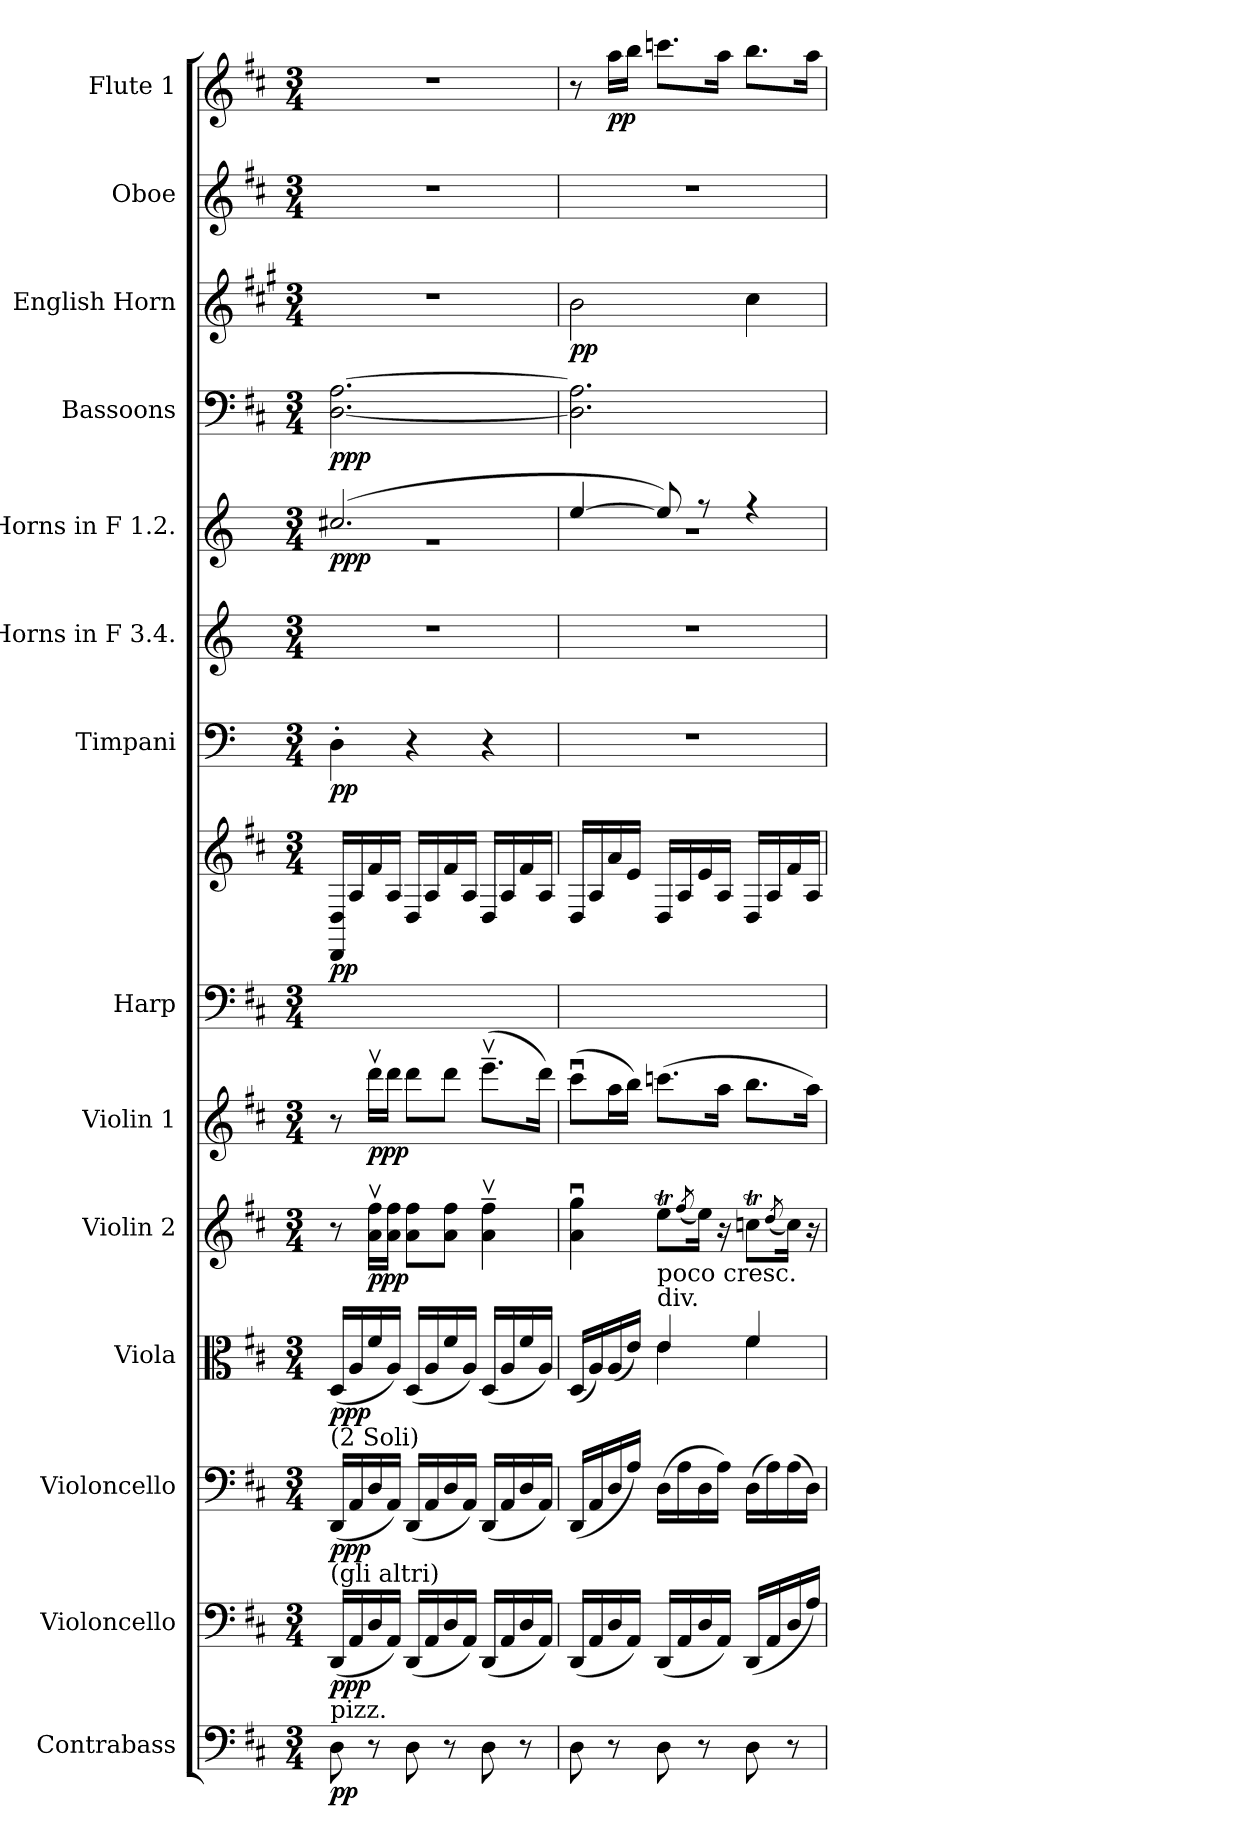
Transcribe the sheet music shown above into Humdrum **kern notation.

**kern	**dynam	**kern	**dynam	**kern	**dynam	**kern	**dynam	**kern	**dynam	**kern	**dynam	**kern	**kern	**dynam	**kern	**dynam	**kern	**kern	**dynam	**kern	**dynam	**kern	**dynam	**kern	**kern	**dynam
*part14	*part14	*part13	*part13	*part12	*part12	*part11	*part11	*part10	*part10	*part9	*part9	*part8	*part8	*part8	*part7	*part7	*part6	*part5	*part5	*part4	*part4	*part3	*part3	*part2	*part1	*part1
*staff15	*staff15	*staff14	*staff14	*staff13	*staff13	*staff12	*staff12	*staff11	*staff11	*staff10	*staff10	*staff9	*staff8	*staff8/9	*staff7	*staff7	*staff6	*staff5	*staff5	*staff4	*staff4	*staff3	*staff3	*staff2	*staff1	*staff1
*I"Contrabass	*	*I"Violoncello	*	*I"Violoncello	*	*I"Viola	*	*I"Violin 2	*	*I"Violin 1	*	*I"Harp	*	*	*I"Timpani	*	*I"Horns in F 3.4.	*I"Horns in F 1.2.	*	*I"Bassoons	*	*I"English Horn	*	*I"Oboe	*I"Flute 1	*
*I'Cb.	*	*I'Vc.	*	*I'Vc.	*	*I'Vla.	*	*I'Vln. 2	*	*I'Vln. 1	*	*I'Hp.	*	*	*I'Timp.	*	*I'Hn.	*I'Hn.	*	*I'Bsn.	*	*I'Eng. Hn.	*	*I'Ob.	*I'Fl.	*
*clefF4	*	*clefF4	*	*clefF4	*	*clefC3	*	*clefG2	*	*clefG2	*	*clefF4	*clefG2	*	*clefF4	*	*clefG2	*clefG2	*	*clefF4	*	*clefG2	*	*clefG2	*clefG2	*
*ITrd7c12	*	*	*	*	*	*	*	*	*	*	*	*	*	*	*	*	*ITrd4c7	*ITrd4c7	*	*	*	*ITrd4c7	*	*	*	*
*k[f#c#]	*	*k[f#c#]	*	*k[f#c#]	*	*k[f#c#]	*	*k[f#c#]	*	*k[f#c#]	*	*k[f#c#]	*k[f#c#]	*	*k[]	*	*k[b-]	*k[b-]	*	*k[f#c#]	*	*k[f#c#]	*	*k[f#c#]	*k[f#c#]	*
*D:	*	*D:	*	*D:	*	*D:	*	*D:	*	*D:	*	*D:	*D:	*	*C:	*	*F:	*F:	*	*D:	*	*D:	*	*D:	*D:	*
*M3/4	*	*M3/4	*	*M3/4	*	*M3/4	*	*M3/4	*	*M3/4	*	*M3/4	*M3/4	*	*M3/4	*	*M3/4	*M3/4	*	*M3/4	*	*M3/4	*	*M3/4	*M3/4	*
=1	=1	=1	=1	=1	=1	=1	=1	=1	=1	=1	=1	=1	=1	=1	=1	=1	=1	=1	=1	=1	=1	=1	=1	=1	=1	=1
*	*	*	*	*	*	*	*	*	*	*	*	*	*	*	*	*	*	*^	*	*	*	*	*	*	*	*
!	!	!	!	!LO:TX:a:t=(2 Soli)	!	!	!	!	!	!	!	!	!	!	!	!	!	!	!	!	!	!	!	!	!	!	!
!	!	!LO:TX:a:t=(gli altri)	!	!	!	!	!	!	!	!	!	!	!	!	!	!	!	!	!	!	!	!	!	!	!	!	!
!LO:TX:a:t=pizz.	!	!	!	!	!	!	!	!	!	!	!	!	!	!	!	!	!	!	!	!	!	!	!	!	!	!	!
8DD	pp	(16DDLL	ppp	(16DDLL	ppp	(16DLL	ppp	8r	.	8r	.	4%3ryy	16DD/ 16D/LL	pp	4D'	pp	4%3r	(2.f#X	2.r	ppp	[2.D [2.A	ppp	4%3r	.	4%3r	4%3r	.
.	.	16AA	.	16AA	.	16A	.	.	.	.	.	.	16A	.	.	.	.	.	.	.	.	.	.	.	.	.	.
8r	.	16D	.	16D	.	16f#	.	16av 16ff#vLL	ppp	16dddvLL	ppp	.	16f#	.	.	.	.	.	.	.	.	.	.	.	.	.	.
.	.	16AAJJ)	.	16AAJJ)	.	16AJJ)	.	16a 16ff#JJ	.	16dddJJ	.	.	16AJJ	.	.	.	.	.	.	.	.	.	.	.	.	.	.
8DD	.	(16DDLL	.	(16DDLL	.	(16DLL	.	8a 8ff#L	.	8dddL	.	.	16D/LL	.	4r	.	.	.	.	.	.	.	.	.	.	.	.
.	.	16AA	.	16AA	.	16A	.	.	.	.	.	.	16A	.	.	.	.	.	.	.	.	.	.	.	.	.	.
8r	.	16D	.	16D	.	16f#	.	8a 8ff#J	.	8dddJ	.	.	16f#	.	.	.	.	.	.	.	.	.	.	.	.	.	.
.	.	16AAJJ)	.	16AAJJ)	.	16AJJ)	.	.	.	.	.	.	16AJJ	.	.	.	.	.	.	.	.	.	.	.	.	.	.
8DD	.	(16DDLL	.	(16DDLL	.	(16DLL	.	4a~v 4ff#~v	.	(8.eee~vL	.	.	16D/LL	.	4r	.	.	.	.	.	.	.	.	.	.	.	.
.	.	16AA	.	16AA	.	16A	.	.	.	.	.	.	16A	.	.	.	.	.	.	.	.	.	.	.	.	.	.
8r	.	16D	.	16D	.	16f#	.	.	.	.	.	.	16f#	.	.	.	.	.	.	.	.	.	.	.	.	.	.
.	.	16AAJJ)	.	16AAJJ)	.	16AJJ)	.	.	.	16dddJk)	.	.	16AJJ	.	.	.	.	.	.	.	.	.	.	.	.	.	.
=2	=2	=2	=2	=2	=2	=2	=2	=2	=2	=2	=2	=2	=2	=2	=2	=2	=2	=2	=2	=2	=2	=2	=2	=2	=2	=2	=2
*	*	*	*	*	*	*^	*	*	*	*	*	*	*	*	*	*	*	*	*	*	*	*	*	*	*	*	*
8DD	.	(16DDLL	.	(16DDLL	.	(16DLL	4ryy	.	4au 4ggu	.	(8ccc#uL	.	4%3ryy	16D/LL	.	4%3r	.	4%3r	[4a	2.r	.	2.D] 2.A]	.	2e	pp	4%3r	8r	.
.	.	16AA	.	16AA	.	16A)	.	.	.	.	.	.	.	16A	.	.	.	.	.	.	.	.	.	.	.	.	.	.
8r	.	16D	.	16D	.	(16A	.	.	.	.	16aaL	.	.	16a	.	.	.	.	.	.	.	.	.	.	.	.	16aaLL	pp
.	.	16AAJJ)	.	16AJJ)	.	16eJJ)	.	.	.	.	16bbJJ)	.	.	16eJJ	.	.	.	.	.	.	.	.	.	.	.	.	16bbJJ	.
!	!	!	!	!	!	!LO:TX:a:t=div.	!	!	!	!	!	!	!	!	!	!	!	!	!	!	!	!	!	!	!	!	!	!
!	!	!	!	!	!	!LO:TX:t=poco cresc.	!	!	!	!	!	!	!	!	!	!	!	!	!	!	!	!	!	!	!	!	!	!
8DD	.	(16DDLL	.	(16DLL	.	4e	4e	.	8eeTL	.	(8.cccnL	.	.	16D/LL	.	.	.	.	8a])	.	.	.	.	.	.	.	8.cccnL	.
.	.	16AA	.	16A	.	.	.	.	.	.	.	.	.	16A	.	.	.	.	.	.	.	.	.	.	.	.	.	.
.	.	.	.	.	.	.	.	.	(8qff#/	.	.	.	.	.	.	.	.	.	.	.	.	.	.	.	.	.	.	.
8r	.	16D	.	16D	.	.	.	.	16eeTTTJk)	.	.	.	.	16e	.	.	.	.	8r	.	.	.	.	.	.	.	.	.
.	.	16AAJJ)	.	16AJJ)	.	.	.	.	16r	.	16aaJk	.	.	16AJJ	.	.	.	.	.	.	.	.	.	.	.	.	16aaJk	.
8DD	.	(16DDLL	.	(16DLL	.	4f#	4f#	.	8ccnTL	.	8.bbL	.	.	16D/LL	.	.	.	.	4r	.	.	.	.	4f#	.	.	8.bbL	.
.	.	16AA	.	16A)	.	.	.	.	.	.	.	.	.	16A	.	.	.	.	.	.	.	.	.	.	.	.	.	.
.	.	.	.	.	.	.	.	.	(8qdd/	.	.	.	.	.	.	.	.	.	.	.	.	.	.	.	.	.	.	.
8r	.	16D	.	(16A	.	.	.	.	16ccTTTJk)	.	.	.	.	16f#	.	.	.	.	.	.	.	.	.	.	.	.	.	.
.	.	16AJJ)	.	16DJJ)	.	.	.	.	16r	.	16aaJk)	.	.	16AJJ	.	.	.	.	.	.	.	.	.	.	.	.	16aaJk	.
*	*	*	*	*	*	*v	*v	*	*	*	*	*	*	*	*	*	*	*	*v	*v	*	*	*	*	*	*	*	*
=	=	=	=	=	=	=	=	=	=	=	=	=	=	=	=	=	=	=	=	=	=	=	=	=	=	=
*-	*-	*-	*-	*-	*-	*-	*-	*-	*-	*-	*-	*-	*-	*-	*-	*-	*-	*-	*-	*-	*-	*-	*-	*-	*-	*-
